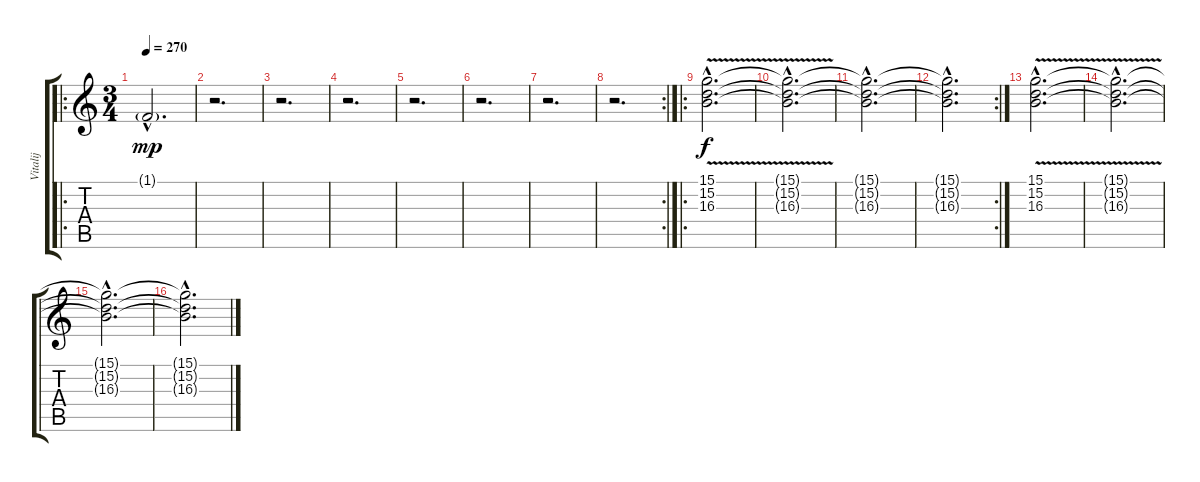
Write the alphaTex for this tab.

\track ("Vitalij" "Vitalij") {instrument electricgrandpiano}
\staff {score tabs}
\tuning (E4 B3 G3 D3 A2 E2) {hide}
\ro
\ts (3 4)
\tempo 265
\tempo 270
\clef g2
\ks c
1.1{g hac}.2{d dy mp} |
r.2{d} |
r.2{d} |
r.2{d} |
r.2{d} |
r.2{d} |
r.2{d} |
\rc 2
r.2{d} |
\ro
(15.1{v hac} 15.2{hac} 16.3{hac}).2{d dy f volume 6 instrument pad4choir} |
(15.1{hac t} 15.2{hac t} 16.3{hac t}).2{d} |
(15.1{hac t} 15.2{hac t} 16.3{hac t}).2{d} |
\rc 2
(15.1{hac t} 15.2{hac t} 16.3{hac t}).2{d} |
(15.1{v hac} 15.2{hac} 16.3{v hac}).2{d volume 8} |
(15.1{hac t} 15.2{hac t} 16.3{hac t}).2{d} |
(15.1{hac t} 15.2{hac t} 16.3{hac t}).2{d} |
(15.1{hac t} 15.2{hac t} 16.3{hac t}).2{d}
